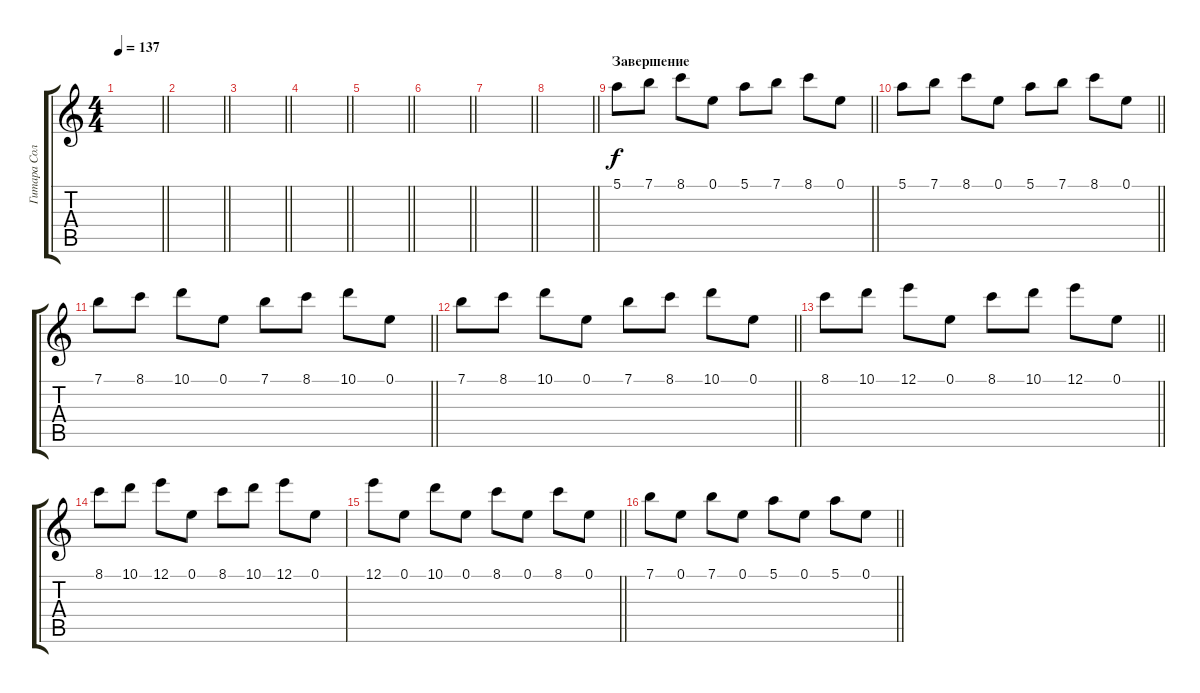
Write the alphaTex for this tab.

\track ("Гитара Соло" "Гитара Сол") {instrument distortionguitar}
\staff {score tabs}
\tuning (E4 B3 G3 D3 A2 E2) {hide}
\ts (4 4)
\tempo 137
\clef g2
\barLineRight lightlight
\ks c
|
\barLineRight lightlight
|
\barLineRight lightlight
|
\barLineRight lightlight
|
\barLineRight lightlight
|
\barLineRight lightlight
|
\barLineRight lightlight
|
\barLineRight lightlight
|
\section ("" "Завершение")
\barLineRight lightlight
5.1.8 7.1.8 8.1.8 0.1.8 5.1.8 7.1.8 8.1.8 0.1.8 |
\barLineRight lightlight
5.1.8 7.1.8 8.1.8 0.1.8 5.1.8 7.1.8 8.1.8 0.1.8 |
\barLineRight lightlight
7.1.8 8.1.8 10.1.8 0.1.8 7.1.8 8.1.8 10.1.8 0.1.8 |
\barLineRight lightlight
7.1.8 8.1.8 10.1.8 0.1.8 7.1.8 8.1.8 10.1.8 0.1.8 |
\barLineRight lightlight
8.1.8 10.1.8 12.1.8 0.1.8 8.1.8 10.1.8 12.1.8 0.1.8 |
8.1.8 10.1.8 12.1.8 0.1.8 8.1.8 10.1.8 12.1.8 0.1.8 |
\barLineRight lightlight
12.1.8 0.1.8 10.1.8 0.1.8 8.1.8 0.1.8 8.1.8 0.1.8 |
\barLineRight lightlight
7.1.8 0.1.8 7.1.8 0.1.8 5.1.8 0.1.8 5.1.8 0.1.8
